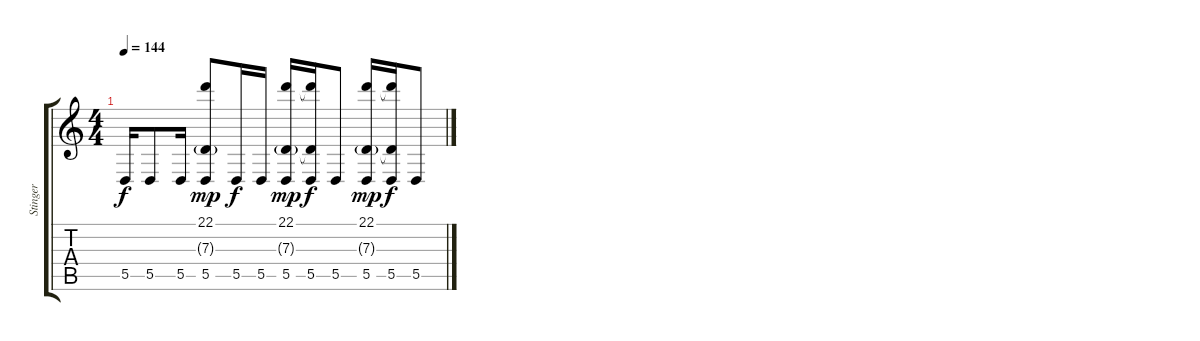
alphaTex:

\track ("Stinger" "Stinger") {instrument stringensemble1}
\staff {score tabs}
\tuning (E4 B3 G3 D3 A2 E2) {hide}
\ts (4 4)
\tempo 144
\clef g2
\ks c
5.5.16{dy f volume 16 instrument ocarina} 5.5.8 5.5.16 (22.1 7.3{g} 5.5).8{dy mp volume 14 balance 0 instrument ocarina} 5.5.16{dy f} 5.5.16 (22.1 7.3{g} 5.5).16{dy mp volume 14 balance 16 instrument ocarina} (22.1{t} 7.3{t} 5.5).16{dy f} 5.5.8 (22.1 7.3{g} 5.5).16{dy mp volume 14 balance 0 instrument ocarina} (22.1{t} 7.3{t} 5.5).16{dy f} 5.5.8
